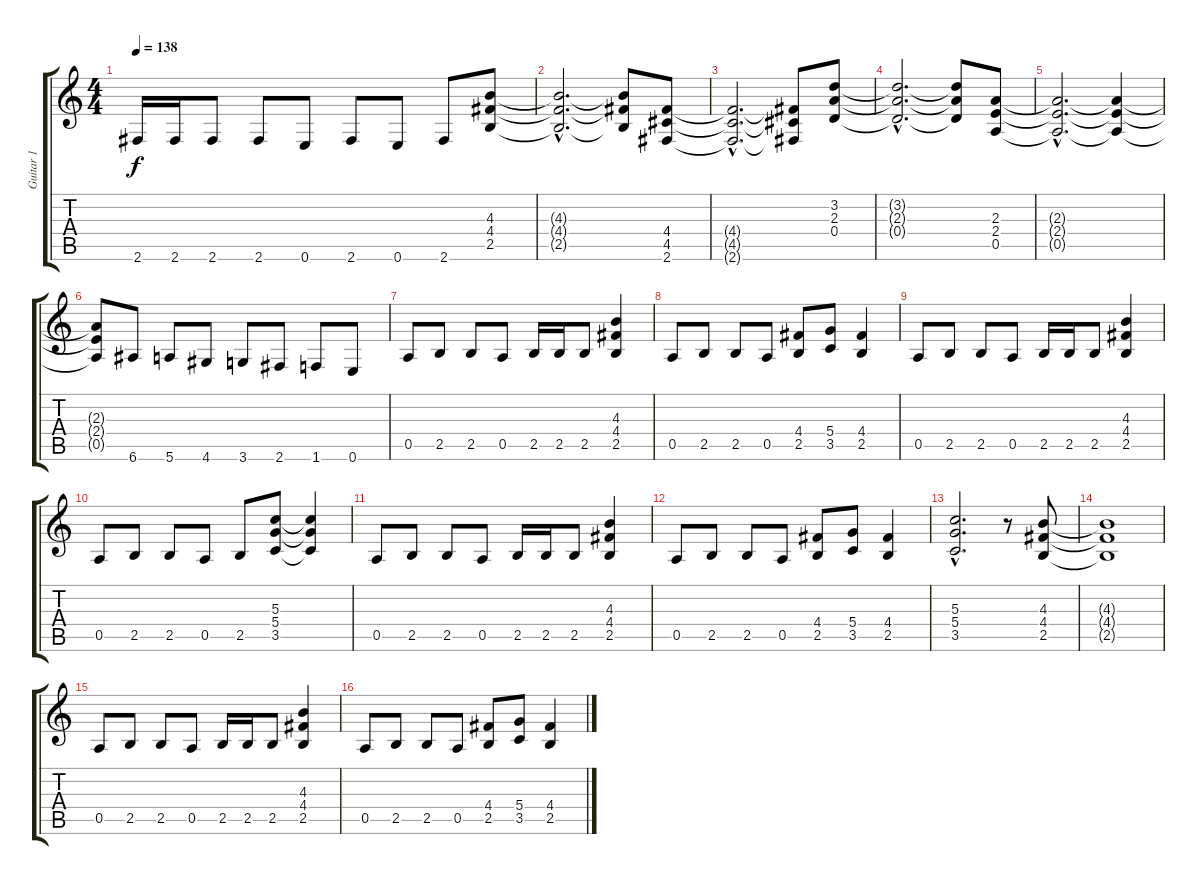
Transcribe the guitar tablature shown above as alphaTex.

\track ("Guitar 1" "Guitar 1") {instrument overdrivenguitar}
\staff {score tabs}
\tuning (E4 B3 G3 D3 A2 E2) {hide}
\ts (4 4)
\tempo 138
\clef g2
\ks c
2.6.16{dy f} 2.6.16 2.6.8 2.6.8 0.6.8 2.6.8 0.6.8 2.6.8 (4.3 4.4 2.5).8 |
(4.3{hac t} 4.4{hac t} 2.5{hac t}).2{d} (4.3{t} 4.4{t} 2.5{t}).8 (4.4 4.5 2.6).8 |
(4.4{hac t} 4.5{hac t} 2.6{hac t}).2{d} (4.4{t} 4.5{t} 2.6{t}).8 (3.2 2.3 0.4).8 |
(3.2{hac t} 2.3{hac t} 0.4{hac t}).2{d} (3.2{t} 2.3{t} 0.4{t}).8 (2.3 2.4 0.5).8 |
(2.3{hac t} 2.4{hac t} 0.5{hac t}).2{d} (2.3{t} 2.4{t} 0.5{t}).4 |
(2.3{t} 2.4{t} 0.5{t}).8 6.6.8 5.6.8 4.6.8 3.6.8 2.6.8 1.6.8 0.6.8 |
0.5.8 2.5.8 2.5.8 0.5.8 2.5.16 2.5.16 2.5.8 (4.3 4.4 2.5).4 |
0.5.8 2.5.8 2.5.8 0.5.8 (4.4 2.5).8 (5.4 3.5).8 (4.4 2.5).4 |
0.5.8 2.5.8 2.5.8 0.5.8 2.5.16 2.5.16 2.5.8 (4.3 4.4 2.5).4 |
0.5.8 2.5.8 2.5.8 0.5.8 2.5.8 (5.3 5.4 3.5).8 (5.3{t} 5.4{t} 3.5{t}).4 |
0.5.8 2.5.8 2.5.8 0.5.8 2.5.16 2.5.16 2.5.8 (4.3 4.4 2.5).4 |
0.5.8 2.5.8 2.5.8 0.5.8 (4.4 2.5).8 (5.4 3.5).8 (4.4 2.5).4 |
(5.3{hac} 5.4{hac} 3.5{hac}).2{d} r.8 (4.3 4.4 2.5).8 |
(4.3{t} 4.4{t} 2.5{t}).1 |
0.5.8 2.5.8 2.5.8 0.5.8 2.5.16 2.5.16 2.5.8 (4.3 4.4 2.5).4 |
0.5.8 2.5.8 2.5.8 0.5.8 (4.4 2.5).8 (5.4 3.5).8 (4.4 2.5).4
